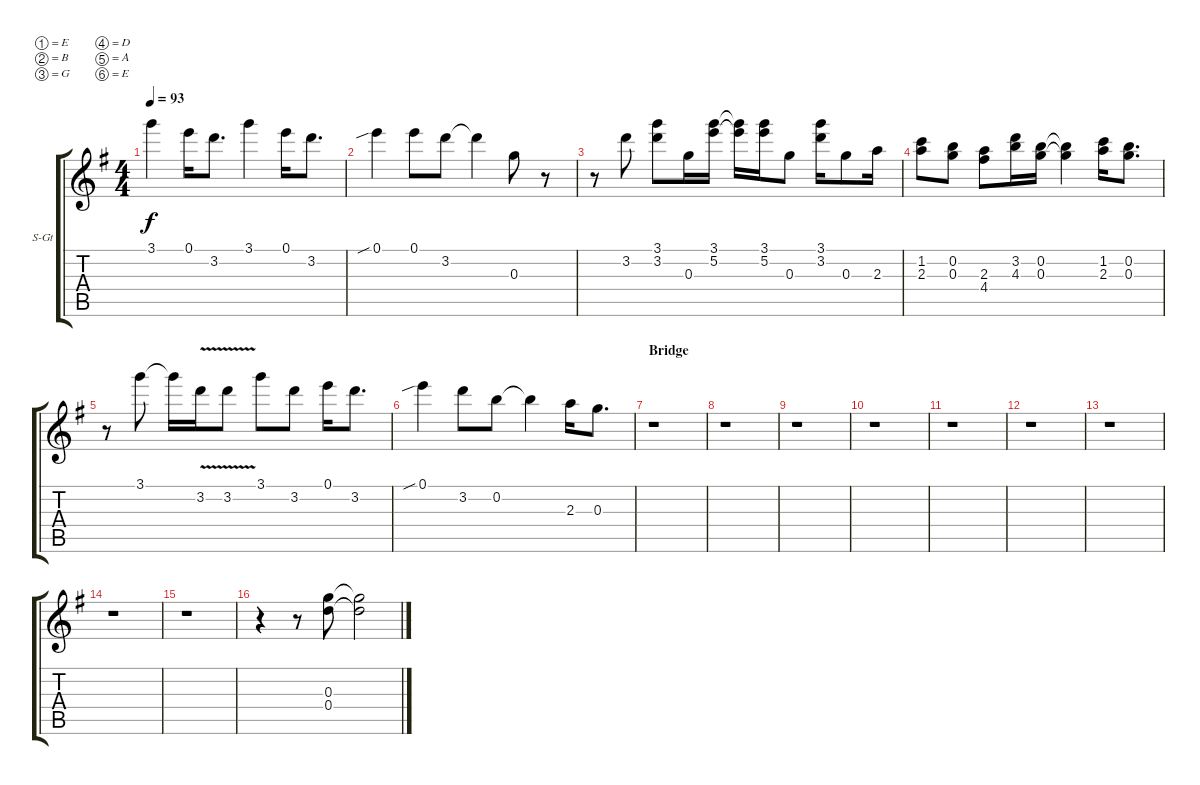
\bracketExtendMode groupsimilarinstruments
\firstSystemTrackNameOrientation horizontal
\otherSystemsTrackNameOrientation horizontal
\track ("Harmonica" "S-Gt") {instrument harmonica}
\staff {score tabs}
\tuning (E5 B4 G4 D4 A3 E3)
\displaytranspose 12
\ts (4 4)
\tempo 93
\clef g2
\ks g
3.1.4{dy f} 0.1.16 3.2.8{d} 3.1.4 0.1.16 3.2.8{d} |
0.1{sib}.4 0.1.8 3.2.8 3.2{t}.4 0.3.8 r.8 |
r.8 3.2.8 (3.1 3.2).8 0.3.16 (3.1 5.2).16 (3.1{t} 5.2{t}).16 (3.1 5.2).16 0.3.8 (3.1 3.2).16 0.3.8 2.3.16 |
(1.2 2.3).8 (0.2 0.3).8 (2.3 4.4).8 (3.2 4.3).16 (0.2 0.3).16 (0.2{t} 0.3{t}).4 (1.2 2.3).16 (0.2 0.3).8{d} |
r.8 3.1.8 3.1{t}.16 3.2{v}.16 3.2{v}.8 3.1.8 3.2.8 0.1.16 3.2.8{d} |
0.1{sib}.4 3.2.8 0.2.8 0.2{t}.4 2.3.16 0.3.8{d} |
\section ("" "Bridge")
r.1 |
r.1 |
r.1 |
r.1 |
r.1 |
r.1 |
r.1 |
r.1 |
r.1 |
r.4 r.8 (0.3 0.4).8 (0.3{t} 0.4{t}).2
